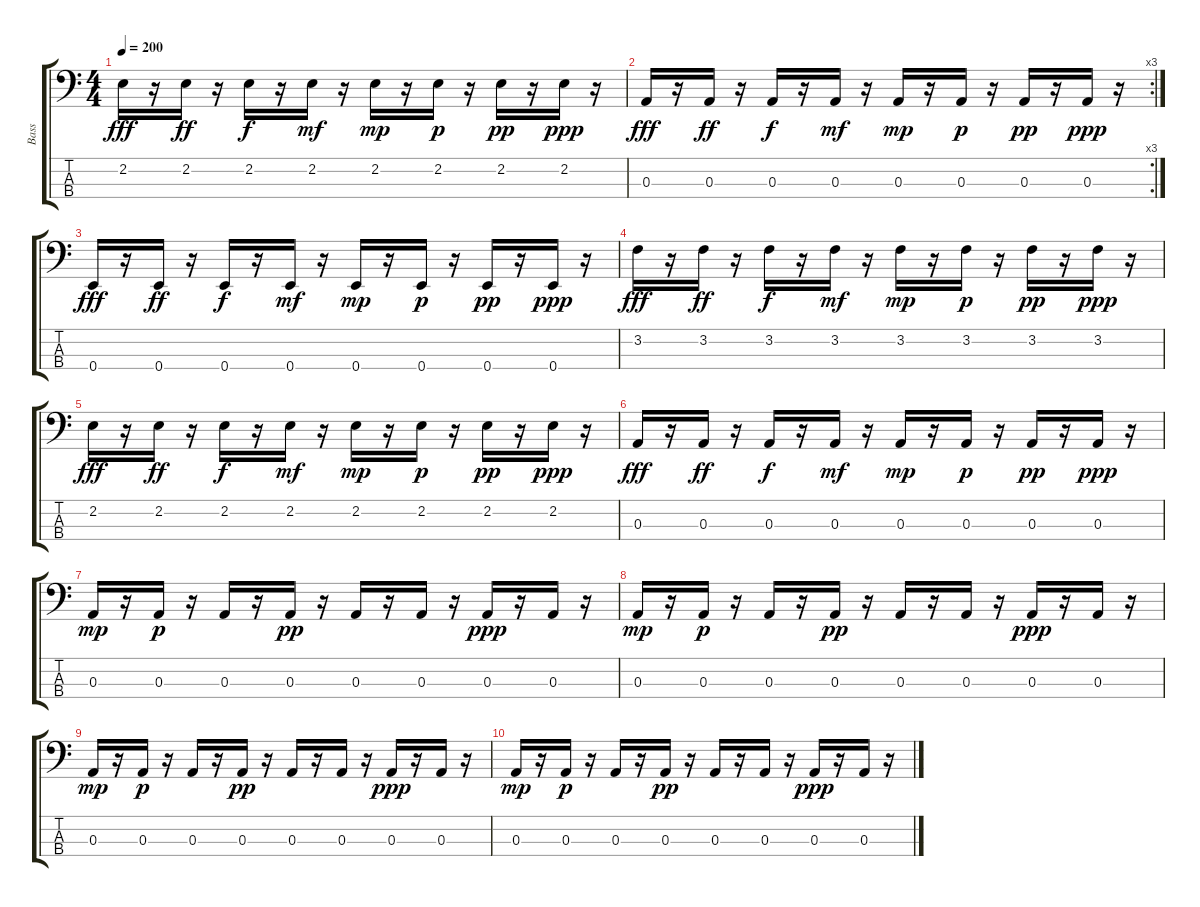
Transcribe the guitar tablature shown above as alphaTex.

\track ("Bass" "Bass") {instrument electricbassfinger}
\staff {score tabs}
\tuning (G2 D2 A1 E1) {hide}
\ts (4 4)
\tempo 200
\clef f4
\ks c
2.2.16{dy fff} r.16 2.2.16{dy ff} r.16 2.2.16{dy f} r.16 2.2.16{dy mf} r.16 2.2.16{dy mp} r.16 2.2.16{dy p} r.16 2.2.16{dy pp} r.16 2.2.16{dy ppp} r.16 |
\rc 3
0.3.16{dy fff} r.16 0.3.16{dy ff} r.16 0.3.16{dy f} r.16 0.3.16{dy mf} r.16 0.3.16{dy mp} r.16 0.3.16{dy p} r.16 0.3.16{dy pp} r.16 0.3.16{dy ppp} r.16 |
0.4.16{dy fff} r.16 0.4.16{dy ff} r.16 0.4.16{dy f} r.16 0.4.16{dy mf} r.16 0.4.16{dy mp} r.16 0.4.16{dy p} r.16 0.4.16{dy pp} r.16 0.4.16{dy ppp} r.16 |
3.2.16{dy fff} r.16 3.2.16{dy ff} r.16 3.2.16{dy f} r.16 3.2.16{dy mf} r.16 3.2.16{dy mp} r.16 3.2.16{dy p} r.16 3.2.16{dy pp} r.16 3.2.16{dy ppp} r.16 |
2.2.16{dy fff} r.16 2.2.16{dy ff} r.16 2.2.16{dy f} r.16 2.2.16{dy mf} r.16 2.2.16{dy mp} r.16 2.2.16{dy p} r.16 2.2.16{dy pp} r.16 2.2.16{dy ppp} r.16 |
0.3.16{dy fff} r.16 0.3.16{dy ff} r.16 0.3.16{dy f} r.16 0.3.16{dy mf} r.16 0.3.16{dy mp} r.16 0.3.16{dy p} r.16 0.3.16{dy pp} r.16 0.3.16{dy ppp} r.16 |
0.3.16{dy mp} r.16 0.3.16{dy p} r.16 0.3.16 r.16 0.3.16{dy pp} r.16 0.3.16 r.16 0.3.16 r.16 0.3.16{dy ppp} r.16 0.3.16 r.16 |
0.3.16{dy mp} r.16 0.3.16{dy p} r.16 0.3.16 r.16 0.3.16{dy pp} r.16 0.3.16 r.16 0.3.16 r.16 0.3.16{dy ppp} r.16 0.3.16 r.16 |
0.3.16{dy mp} r.16 0.3.16{dy p} r.16 0.3.16 r.16 0.3.16{dy pp} r.16 0.3.16 r.16 0.3.16 r.16 0.3.16{dy ppp} r.16 0.3.16 r.16 |
0.3.16{dy mp} r.16 0.3.16{dy p} r.16 0.3.16 r.16 0.3.16{dy pp} r.16 0.3.16 r.16 0.3.16 r.16 0.3.16{dy ppp} r.16 0.3.16 r.16
